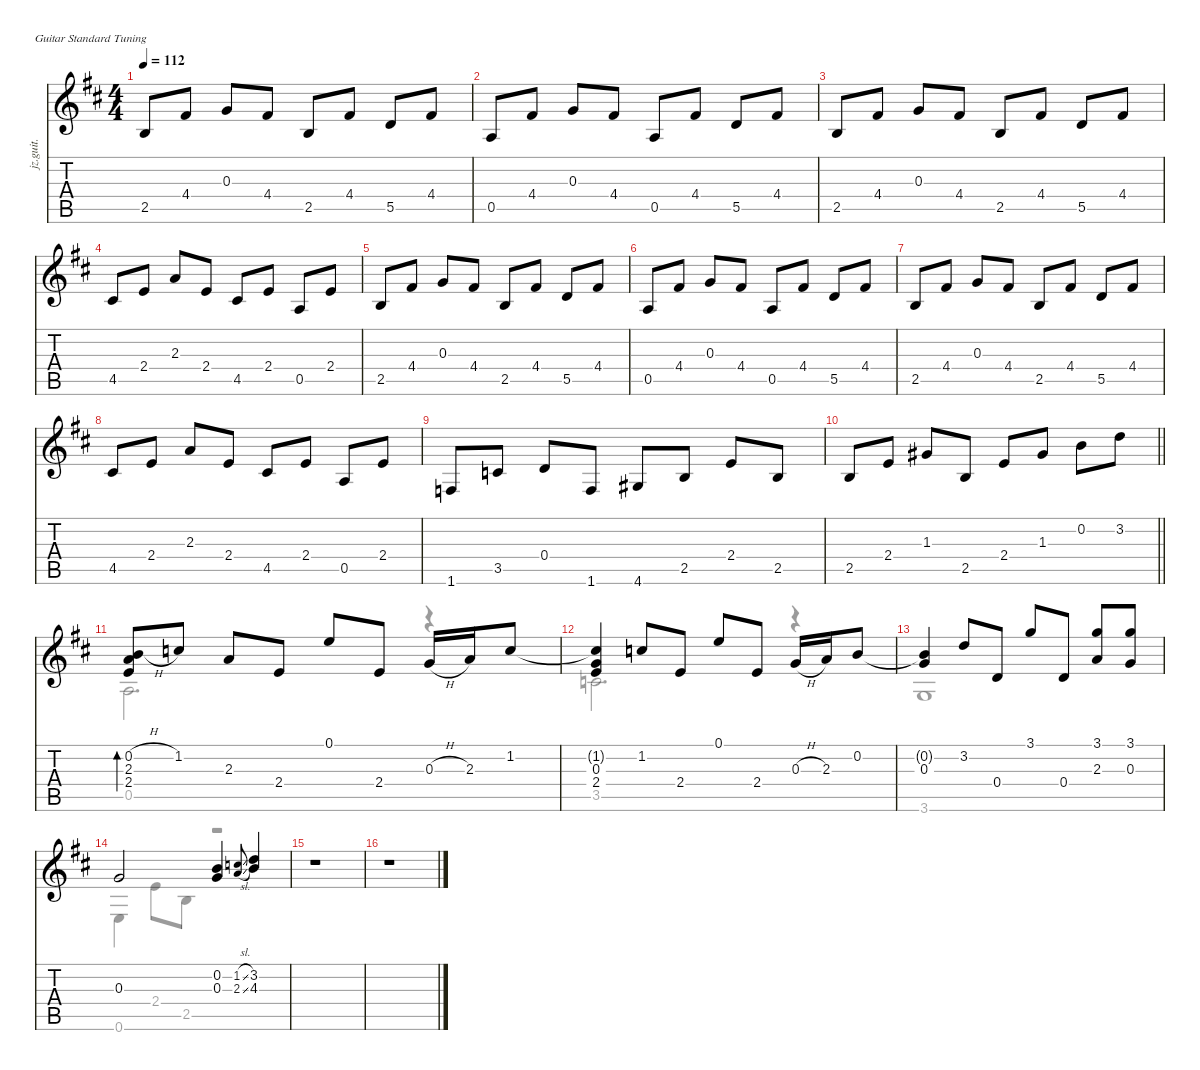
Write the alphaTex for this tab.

\defaultSystemsLayout 4
\hideDynamics
\bracketExtendMode nobrackets
\otherSystemsTrackNameOrientation horizontal
\track ("Kirk - Clean Rythme" "jz.guit.") {defaultSystemsLayout 8 instrument distortionguitar}
\staff {score tabs}
\tuning (E4 B3 G3 D3 A2 E2)
\voice
\ts (4 4)
\tempo 112
\clef g2
\ks bminor
2.5{acc forcenatural}.8{dy f beam Up} 4.4{acc #}.8{beam Up} 0.3{acc forcenatural}.8{beam Up} 4.4{acc #}.8{beam Up} 2.5{acc forcenatural}.8{beam Up} 4.4{acc #}.8{beam Up} 5.5{acc forcenatural}.8{beam Up} 4.4{acc #}.8{beam Up} |
0.5{acc forcenatural}.8{beam Up} 4.4{acc #}.8{beam Up} 0.3{acc forcenatural}.8{beam Up} 4.4{acc #}.8{beam Up} 0.5{acc forcenatural}.8{beam Up} 4.4{acc #}.8{beam Up} 5.5{acc forcenatural}.8{beam Up} 4.4{acc #}.8{beam Up} |
2.5{acc forcenatural}.8{beam Up} 4.4{acc #}.8{beam Up} 0.3{acc forcenatural}.8{beam Up} 4.4{acc #}.8{beam Up} 2.5{acc forcenatural}.8{beam Up} 4.4{acc #}.8{beam Up} 5.5{acc forcenatural}.8{beam Up} 4.4{acc #}.8{beam Up} |
4.5{acc #}.8{beam Up} 2.4{acc forcenatural}.8{beam Up} 2.3{acc forcenatural}.8{beam Up} 2.4{acc forcenatural}.8{beam Up} 4.5{acc #}.8{beam Up} 2.4{acc forcenatural}.8{beam Up} 0.5{acc forcenatural}.8{beam Up} 2.4{acc forcenatural}.8{beam Up} |
2.5{acc forcenatural}.8{beam Up} 4.4{acc #}.8{beam Up} 0.3{acc forcenatural}.8{beam Up} 4.4{acc #}.8{beam Up} 2.5{acc forcenatural}.8{beam Up} 4.4{acc #}.8{beam Up} 5.5{acc forcenatural}.8{beam Up} 4.4{acc #}.8{beam Up} |
0.5{acc forcenatural}.8{beam Up} 4.4{acc #}.8{beam Up} 0.3{acc forcenatural}.8{beam Up} 4.4{acc #}.8{beam Up} 0.5{acc forcenatural}.8{beam Up} 4.4{acc #}.8{beam Up} 5.5{acc forcenatural}.8{beam Up} 4.4{acc #}.8{beam Up} |
2.5{acc forcenatural}.8{beam Up} 4.4{acc #}.8{beam Up} 0.3{acc forcenatural}.8{beam Up} 4.4{acc #}.8{beam Up} 2.5{acc forcenatural}.8{beam Up} 4.4{acc #}.8{beam Up} 5.5{acc forcenatural}.8{beam Up} 4.4{acc #}.8{beam Up} |
4.5{acc #}.8{beam Up} 2.4{acc forcenatural}.8{beam Up} 2.3{acc forcenatural}.8{beam Up} 2.4{acc forcenatural}.8{beam Up} 4.5{acc #}.8{beam Up} 2.4{acc forcenatural}.8{beam Up} 0.5{acc forcenatural}.8{beam Up} 2.4{acc forcenatural}.8{beam Up} |
1.6{acc forcenatural}.8{beam Up} 3.5{acc forcenatural}.8{beam Up} 0.4{acc forcenatural}.8{beam Up} 1.6{acc forcenatural}.8{beam Up} 4.6{acc #}.8{beam Up} 2.5{acc forcenatural}.8{beam Up} 2.4{acc forcenatural}.8{beam Up} 2.5{acc forcenatural}.8{beam Up} |
\barLineRight lightlight
2.5{acc forcenatural}.8{beam Up} 2.4{acc forcenatural}.8{beam Up} 1.3{acc #}.8{beam Up} 2.5{acc forcenatural}.8{beam Up} 2.4{acc forcenatural}.8{beam Up} 1.3{acc #}.8{beam Up} 0.2{acc forcenatural}.8{beam Down} 3.2{acc forcenatural}.8{beam Down} |
(0.2{h acc forcenatural} 2.3{acc forcenatural} 2.4{acc forcenatural}).8{bd 120 beam Up} 1.2{acc forcenatural}.8{beam Up} 2.3{acc forcenatural}.8{beam Up} 2.4{acc forcenatural}.8{beam Up} 0.1{acc forcenatural}.8{beam Up} 2.4{acc forcenatural}.8{beam Up} 0.3{h acc forcenatural}.16{beam Up} 2.3{acc forcenatural}.16{beam Up} 1.2{acc forcenatural}.8{beam Up} |
(1.2{t acc forcenatural} 0.3{acc forcenatural} 2.4{acc forcenatural}).4{beam Up} 1.2{acc forcenatural}.8{beam Up} 2.4{acc forcenatural}.8{beam Up} 0.1{acc forcenatural}.8{beam Up} 2.4{acc forcenatural}.8{beam Up} 0.3{h acc forcenatural}.16{beam Up} 2.3{acc forcenatural}.16{beam Up} 0.2{acc forcenatural}.8{beam Up} |
(0.2{t acc forcenatural} 0.3{acc forcenatural}).4{beam Up} 3.2{acc forcenatural}.8{beam Up} 0.4{acc forcenatural}.8{beam Up} 3.1{acc forcenatural}.8{beam Up} 0.4{acc forcenatural}.8{beam Up} (3.1{acc forcenatural} 2.3{acc forcenatural}).8{beam Up} (3.1{acc forcenatural} 0.3{acc forcenatural}).8{beam Up} |
0.3{acc forcenatural}.2{beam Up} (0.2{acc forcenatural} 0.3{acc forcenatural}).4{beam Up} (1.2{sl acc forcenatural} 2.3{sl acc forcenatural}).8{gr onbeat dy mf beam Up} (3.2{acc forcenatural} 4.3{acc forcenatural}).4{dy f beam Up} |
r.1{beam Down} |
r.1{beam Down}
\voice
\clef g2
\ottava regular
\simile none
\ks bminor
|
|
|
|
|
|
|
|
|
\barLineRight lightlight
|
0.5{acc forcenatural}.2{d beam Down} r.4{beam Down} |
3.5{acc forcenatural}.2{d beam Down} r.4{beam Down} |
3.6{acc forcenatural}.1{beam Down} |
0.6{acc forcenatural}.4{beam Down} 2.4{acc forcenatural}.8{beam Down} 2.5{acc forcenatural}.8{beam Down} r.2{beam Down} |
|
